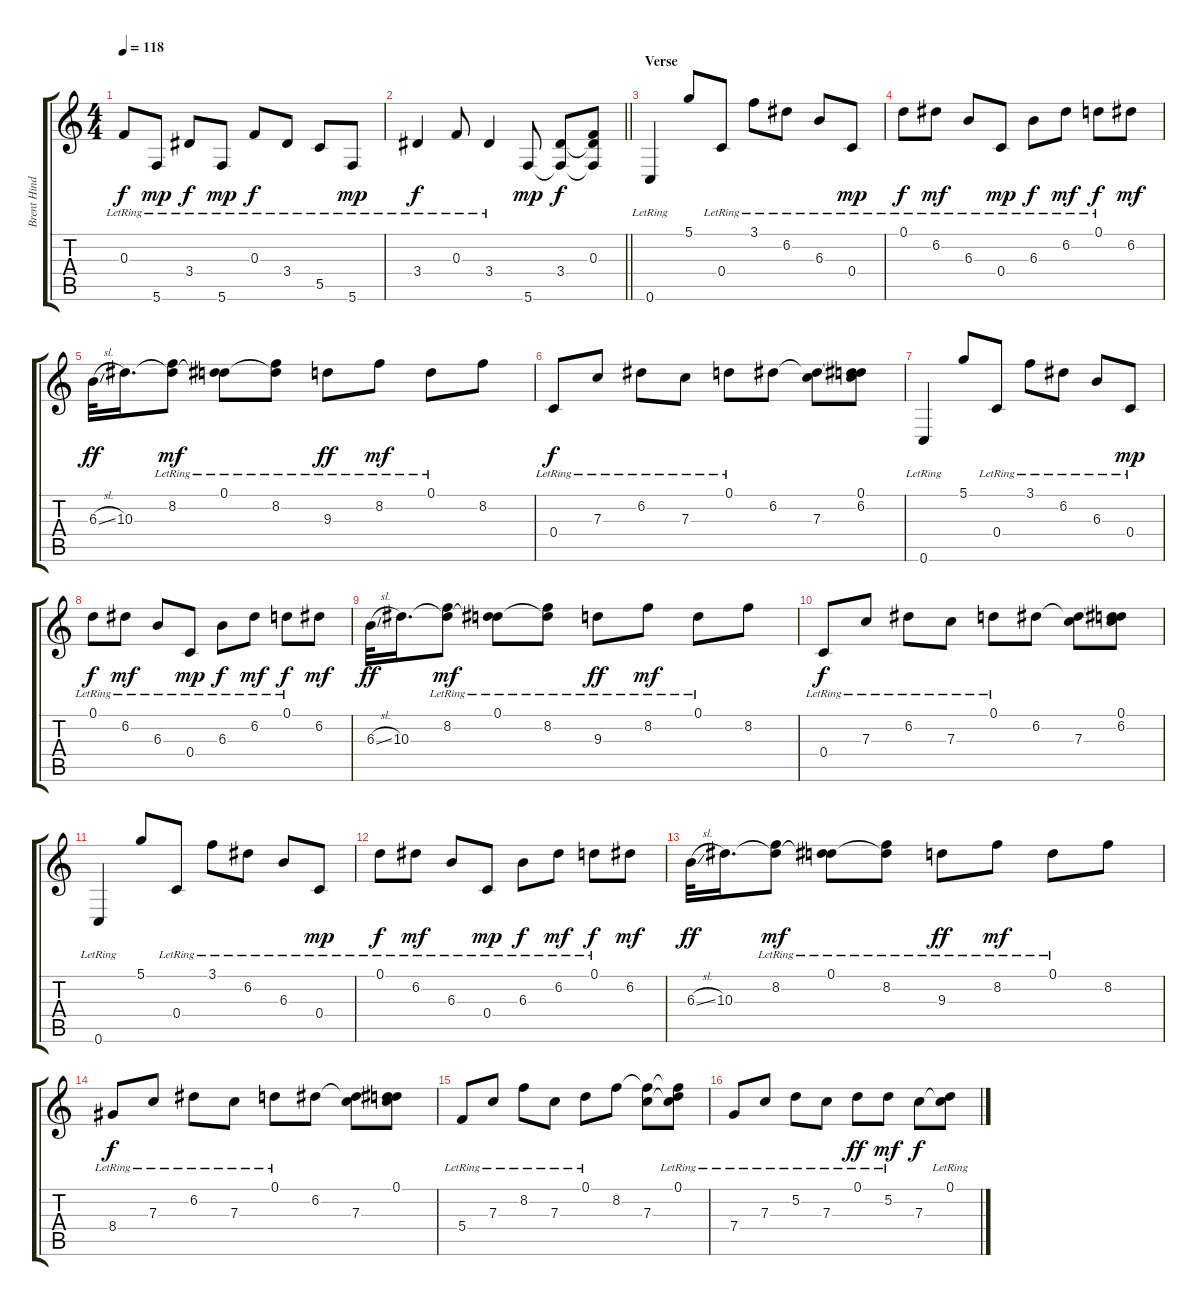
\track ("Brent Hinds - Guitar (Rhythm)" "Brent Hind") {instrument electricguitarclean}
\staff {score tabs}
\tuning (D4 A3 F3 C3 G2 C2) {hide}
\ts (4 4)
\tempo 118
\clef g2
\ks c
0.3{lr}.8{dy f} 5.6{lr}.8{dy mp} 3.4{lr}.8{dy f} 5.6{lr}.8{dy mp} 0.3{lr}.8{dy f} 3.4{lr}.8 5.5{lr}.8 5.6{lr}.8{dy mp} |
\barLineRight lightlight
3.4{lr}.4{dy f} 0.3{lr}.8 3.4{lr}.4 5.6.8{dy mp} (3.4 5.6{t}).8{dy f} (0.3 3.4{t} 5.6{t}).8 |
\section ("" "Verse")
0.6{lr}.4 5.1.8 0.4{lr}.8 3.1{lr}.8 6.2{lr}.8 6.3{lr}.8 0.4{lr}.8{dy mp} |
0.1{lr}.8{dy f} 6.2{lr}.8{dy mf} 6.3{lr}.8 0.4{lr}.8{dy mp} 6.3{lr}.8{dy f} 6.2{lr}.8{dy mf} 0.1{lr}.8{dy f} 6.2.8{dy mf} |
6.3{sl}.32{dy ff} 10.3.16{d} (8.2{lr} 10.3{t}).8{dy mf} (0.1{lr} 10.3{t}).8 (8.2{lr} 10.3{t}).8 9.3{lr}.8{dy ff} 8.2{lr}.8{dy mf} 0.1{lr}.8 8.2.8 |
0.4{lr}.8{dy f} 7.3{lr}.8 6.2{lr}.8 7.3{lr}.8 0.1{lr}.8 6.2.8 (6.2{t} 7.3).8 (0.1 6.2 7.3{t}).8 |
0.6{lr}.4 5.1.8 0.4{lr}.8 3.1{lr}.8 6.2{lr}.8 6.3{lr}.8 0.4{lr}.8{dy mp} |
0.1{lr}.8{dy f} 6.2{lr}.8{dy mf} 6.3{lr}.8 0.4{lr}.8{dy mp} 6.3{lr}.8{dy f} 6.2{lr}.8{dy mf} 0.1{lr}.8{dy f} 6.2.8{dy mf} |
6.3{sl}.32{dy ff} 10.3.16{d} (8.2{lr} 10.3{t}).8{dy mf} (0.1{lr} 10.3{t}).8 (8.2{lr} 10.3{t}).8 9.3{lr}.8{dy ff} 8.2{lr}.8{dy mf} 0.1{lr}.8 8.2.8 |
0.4{lr}.8{dy f} 7.3{lr}.8 6.2{lr}.8 7.3{lr}.8 0.1{lr}.8 6.2.8 (6.2{t} 7.3).8 (0.1 6.2 7.3{t}).8 |
0.6{lr}.4 5.1.8 0.4{lr}.8 3.1{lr}.8 6.2{lr}.8 6.3{lr}.8 0.4{lr}.8{dy mp} |
0.1{lr}.8{dy f} 6.2{lr}.8{dy mf} 6.3{lr}.8 0.4{lr}.8{dy mp} 6.3{lr}.8{dy f} 6.2{lr}.8{dy mf} 0.1{lr}.8{dy f} 6.2.8{dy mf} |
6.3{sl}.32{dy ff} 10.3.16{d} (8.2{lr} 10.3{t}).8{dy mf} (0.1{lr} 10.3{t}).8 (8.2{lr} 10.3{t}).8 9.3{lr}.8{dy ff} 8.2{lr}.8{dy mf} 0.1{lr}.8 8.2.8 |
8.4{lr}.8{dy f} 7.3{lr}.8 6.2{lr}.8 7.3{lr}.8 0.1{lr}.8 6.2.8 (6.2{t} 7.3).8 (0.1 6.2{t} 7.3{t}).8 |
5.4{lr}.8 7.3{lr}.8 8.2{lr}.8 7.3{lr}.8 0.1{lr}.8 8.2.8 (8.2{t} 7.3).8 (0.1{lr} 8.2{t} 7.3{t}).8 |
7.4{lr}.8 7.3{lr}.8 5.2{lr}.8 7.3{lr}.8 0.1{lr}.8{dy ff} 5.2{lr}.8{dy mf} 7.3.8{dy f} (0.1{lr} 7.3{t}).8
